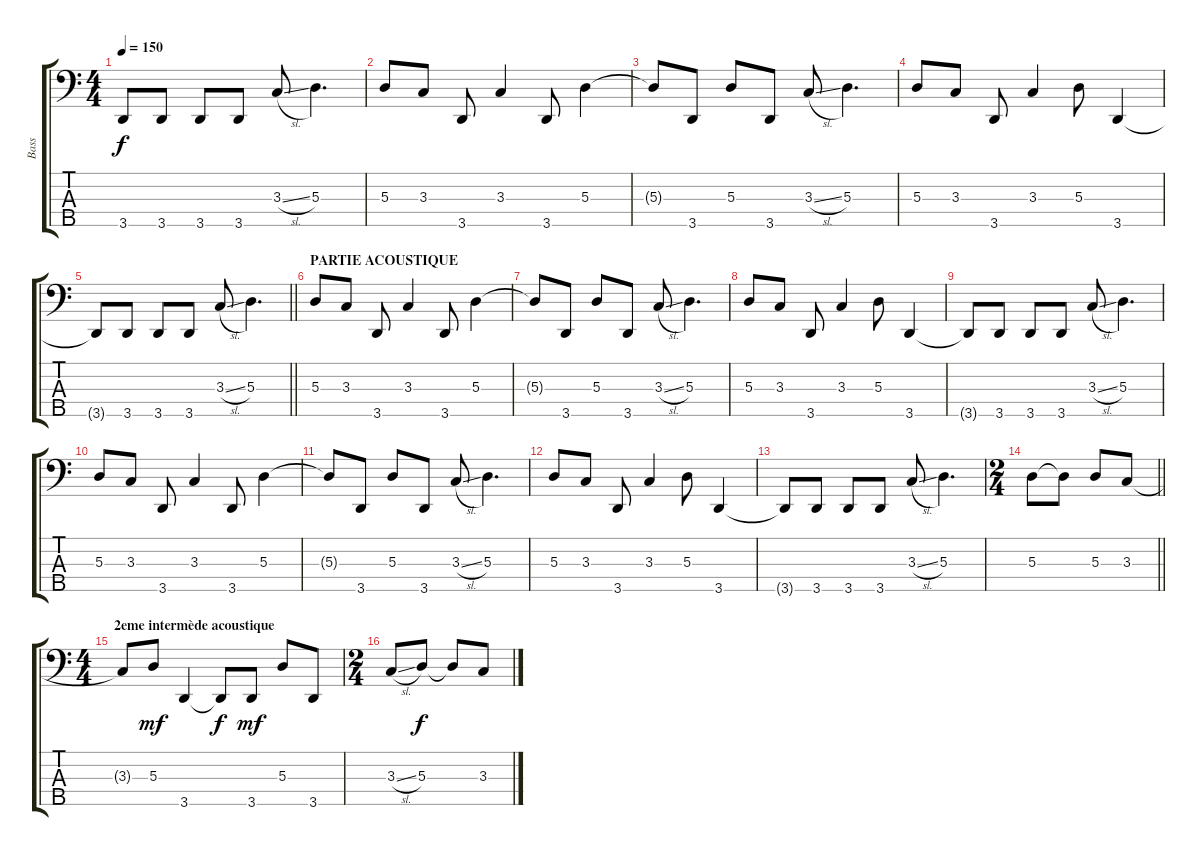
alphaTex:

\track ("Bass" "Bass") {instrument electricbasspick}
\staff {score tabs}
\tuning (G2 D2 A1 E1 B0) {hide}
\ts (4 4)
\tempo 150
\clef f4
\ks c
3.5{t}.8{dy f} 3.5.8 3.5.8 3.5.8 3.3{sl}.8 5.3.4{d} |
5.3.8 3.3.8 3.5.8 3.3.4 3.5.8 5.3.4 |
5.3{t}.8 3.5.8 5.3.8 3.5.8 3.3{sl}.8 5.3.4{d} |
5.3.8 3.3.8 3.5.8 3.3.4 5.3.8 3.5.4 |
\barLineRight lightlight
3.5{t}.8 3.5.8 3.5.8 3.5.8 3.3{sl}.8 5.3.4{d} |
\section ("" "PARTIE ACOUSTIQUE")
5.3.8 3.3.8 3.5.8 3.3.4 3.5.8 5.3.4 |
5.3{t}.8 3.5.8 5.3.8 3.5.8 3.3{sl}.8 5.3.4{d} |
5.3.8 3.3.8 3.5.8 3.3.4 5.3.8 3.5.4 |
3.5{t}.8 3.5.8 3.5.8 3.5.8 3.3{sl}.8 5.3.4{d} |
5.3.8 3.3.8 3.5.8 3.3.4 3.5.8 5.3.4 |
5.3{t}.8 3.5.8 5.3.8 3.5.8 3.3{sl}.8 5.3.4{d} |
5.3.8 3.3.8 3.5.8 3.3.4 5.3.8 3.5.4 |
3.5{t}.8 3.5.8 3.5.8 3.5.8 3.3{sl}.8 5.3.4{d} |
\ts (2 4)
\barLineRight lightlight
5.3.8 5.3{t}.8 5.3.8 3.3.8 |
\ts (4 4)
\section ("" "2eme intermède acoustique")
3.3{t}.8 5.3.8{dy mf} 3.5.4 3.5{t}.8{dy f} 3.5.8{dy mf} 5.3.8 3.5.8 |
\ts (2 4)
3.3{sl}.8 5.3.8{dy f} 5.3{t}.8 3.3.8
